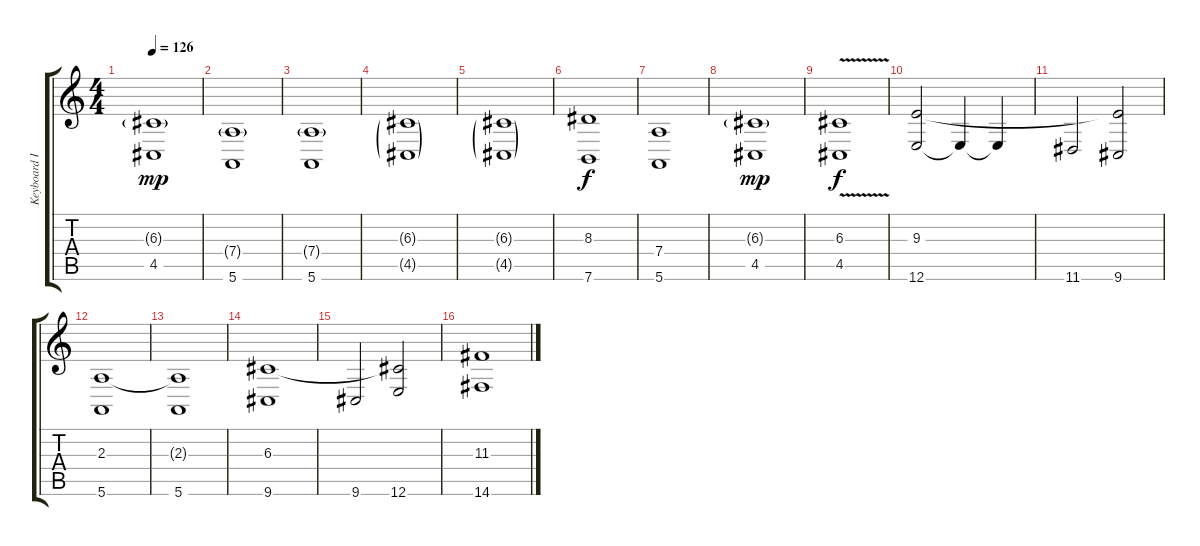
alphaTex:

\track ("Keyboard III" "Keyboard I") {mute instrument synthstrings1}
\staff {score tabs}
\tuning (E4 B3 G3 D3 A2 E2) {hide}
\ts (4 4)
\tempo 126
\clef g2
\ks c
(6.3{g} 4.5).1{dy mp} |
(7.4{g} 5.6).1 |
(7.4{g} 5.6).1 |
(6.3{g} 4.5{g}).1 |
(6.3{g} 4.5{g}).1 |
(8.3 7.6).1{dy f} |
(7.4 5.6).1 |
(6.3{g} 4.5).1{dy mp} |
(6.3{v} 4.5).1{dy f volume 2} |
(9.3 12.6).2{volume 12} 12.6{t}.4 12.6{t}.4 |
11.6.2 (9.3{t} 9.6).2 |
(2.3 5.6).1 |
(2.3{t} 5.6).1 |
(6.3 9.6).1 |
9.6.2 (6.3{t} 12.6).2 |
(11.3 14.6).1
